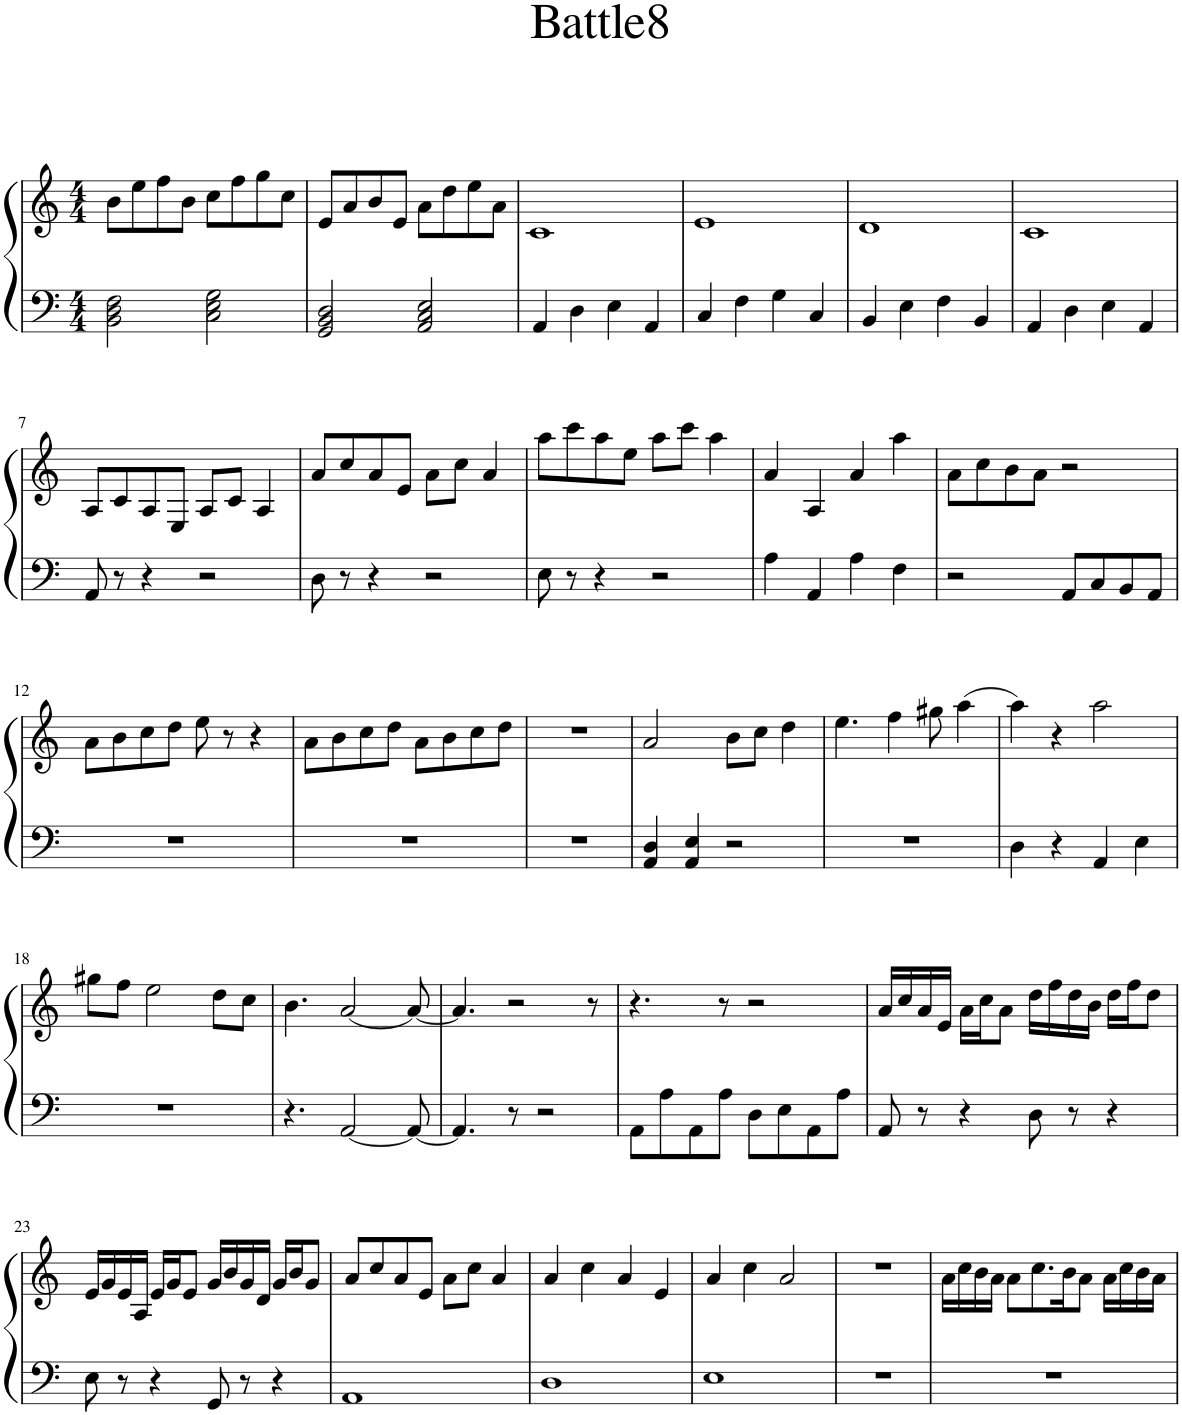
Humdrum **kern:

**kern	**kern
*part1	*part1
*staff2	*staff1
*I"Piano	*
*I'Pno.	*
*clefF4	*clefG2
*k[]	*k[]
*M4/4	*M4/4
=1	=1
2BB\ 2D\ 2F\	8b\L
.	8ee\
.	8ff\
.	8b\J
2C\ 2E\ 2G\	8cc\L
.	8ff\
.	8gg\
.	8cc\J
=2	=2
2GG/ 2BB/ 2D/	8e/L
.	8a/
.	8b/
.	8e/J
2AA/ 2C/ 2E/	8a\L
.	8dd\
.	8ee\
.	8a\J
=3	=3
4AA/	1c
4D\	.
4E\	.
4AA/	.
=4	=4
4C/	1e
4F\	.
4G\	.
4C/	.
=5	=5
4BB/	1d
4E\	.
4F\	.
4BB/	.
=6	=6
4AA/	1c
4D\	.
4E\	.
4AA/	.
!!LO:LB:g=z
=7	=7
8AA/	8A/L
8r	8c/
4r	8A/
.	8E/J
2r	8A/L
.	8c/J
.	4A/
=8	=8
8D\	8a/L
8r	8cc/
4r	8a/
.	8e/J
2r	8a\L
.	8cc\J
.	4a/
=9	=9
8E\	8aa\L
8r	8ccc\
4r	8aa\
.	8ee\J
2r	8aa\L
.	8ccc\J
.	4aa\
=10	=10
4A\	4a/
4AA/	4A/
4A\	4a/
4F\	4aa\
=11	=11
2r	8a\L
.	8cc\
.	8b\
.	8a\J
8AA/L	2r
8C/	.
8BB/	.
8AA/J	.
!!LO:LB:g=z
=12	=12
1r	8a\L
.	8b\
.	8cc\
.	8dd\J
.	8ee\
.	8r
.	4r
=13	=13
1r	8a\L
.	8b\
.	8cc\
.	8dd\J
.	8a\L
.	8b\
.	8cc\
.	8dd\J
=14	=14
1r	1r
=15	=15
4AA/ 4D/	2a/
4AA/ 4E/	.
2r	8b\L
.	8cc\J
.	4dd\
=16	=16
1r	4.ee\
.	4ff\
.	8gg#X\
.	(4aa\
=17	=17
4D\	4aa\)
4r	4r
4AA/	2aa\
4E\	.
!!LO:LB:g=z
=18	=18
1r	8gg#X\L
.	8ff\J
.	2ee\
.	8dd\L
.	8cc\J
=19	=19
4.r	4.b\
[2AA/	[2a/
8AA/_	8a/_
=20	=20
4.AA/]	4.a/]
8r	2r
2r	.
.	8r
=21	=21
8AA\L	4.r
8A\	.
8AA\	.
8A\J	8r
8D\L	2r
8E\	.
8AA\	.
8A\J	.
=22	=22
8AA/	16a/LL
.	16cc/
8r	16a/
.	16e/JJ
4r	16a\LL
.	16cc\J
.	8a\J
8D\	16dd\LL
.	16ff\
8r	16dd\
.	16b\JJ
4r	16dd\LL
.	16ff\J
.	8dd\J
!!LO:LB:g=z
=23	=23
8E\	16e/LL
.	16g/
8r	16e/
.	16A/JJ
4r	16e/LL
.	16g/J
.	8e/J
8GG/	16g/LL
.	16b/
8r	16g/
.	16d/JJ
4r	16g/LL
.	16b/J
.	8g/J
=24	=24
1AA	8a/L
.	8cc/
.	8a/
.	8e/J
.	8a\L
.	8cc\J
.	4a/
=25	=25
1D	4a/
.	4cc\
.	4a/
.	4e/
=26	=26
1E	4a/
.	4cc\
.	2a/
=27	=27
1r	1r
=28	=28
1r	16a\LL
.	16cc\
.	16b\
.	16a\JJ
.	8a\L
.	8.cc\
.	16b\K
.	8a\J
.	16a\LL
.	16cc\
.	16b\
.	16a\JJ
=	=
*-	*-
